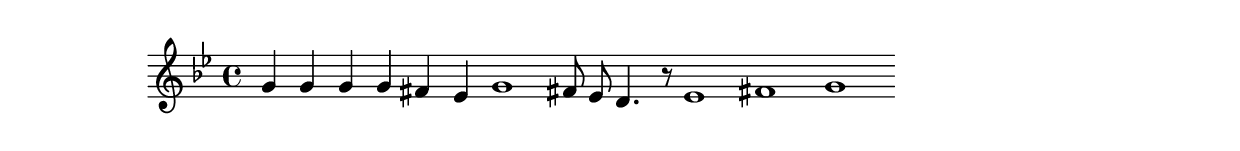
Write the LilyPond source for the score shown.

%% Do not edit this file; it is auto-generated from input/new
%% This file is in the public domain.
%% Note: this file works from version 2.12.0
\version "2.13.1"

\header {
%% Translation of GIT committish: c2b2eafa00dc451e79e06f03ad1749a76b3c3947
  texidoces = "
Para las improvisaciones o @emph{taqasim} que son libres durante unos
momentos, se puede omitir la indicación de compás y se puede usar
@code{\cadenzaOn}.  Podría ser necesario ajustar el estilo de
alteraciones accidentales, porque la ausencia de líneas divisorias
hará que la alteración aparezca una sola vez.  He aquí un ejemplo de
cómo podría ser el comienzo de una improvisación @emph{hijaz}:

"
doctitlees = "Improvisación de música árabe"

%% Translation of GIT committish: 33f623301a41fcc53efadf96bca1c72834763415
  texidocde = "
Bei Improvisation oder @emph{taqasim}, die zeitlich frei gespielt
werden, kann die Taktart ausgelassen werden und @code{\cadenzaOn}
kann eingesetzt werden.  Es kann nötig sein, den Versetzungszeichenstil
anzupassen, weil sonst die Versetzungszeichen nur einmal ausgegeben
werden, da keine Taktlinien gesetzt sind.  Hier ein Beispiel, wie
der Begin einer @emph{hijaz}-Improvisation aussehen könnte:

"

  doctitlede = "Arabische Improvisation"

  lsrtags = "world-music"
  texidoc = "For improvisations or @emph{taqasim} which are
temporarily free, the time signature can be omitted and
@code{\cadenzaOn} can be used.  Adjusting the accidental style
might be required, since the absence of bar lines will cause the
accidental to be marked only once.  Here is an example of what
could be the start of a @emph{hijaz} improvisation:"
doctitle = "Arabic improvisation"
} % begin verbatim


\include "arabic.ly"

\relative sol' {
  \key re \kurd
  #(set-accidental-style 'forget)
  \cadenzaOn
  sol4 sol sol sol fad mib sol1 fad8 mib re4. r8 mib1 fad sol
}
